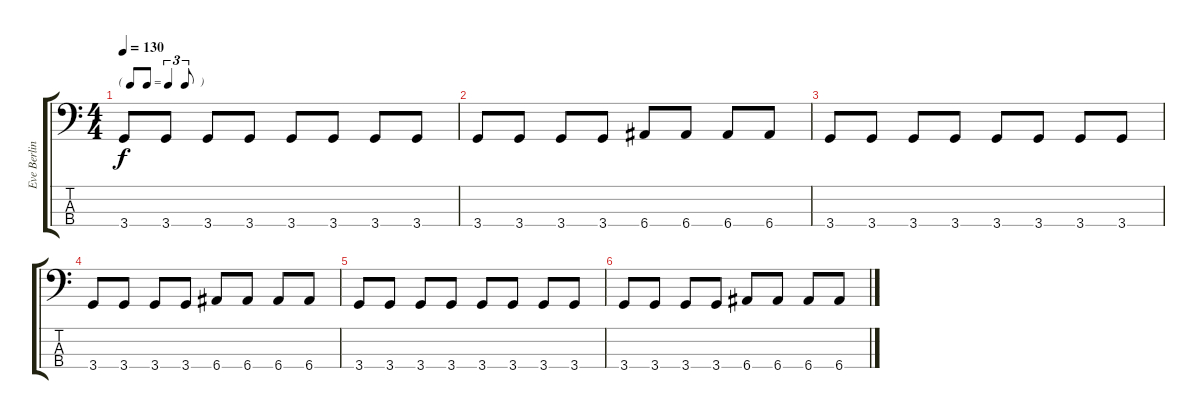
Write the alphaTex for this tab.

\track ("Eve Berlin" "Eve Berlin") {instrument electricbasspick}
\staff {score tabs}
\tuning (G2 D2 A1 E1) {hide}
\ts (4 4)
\tf triplet8th
\tempo 130
\clef f4
\ks c
3.4.8{dy f} 3.4.8 3.4.8 3.4.8 3.4.8 3.4.8 3.4.8 3.4.8 |
3.4.8 3.4.8 3.4.8 3.4.8 6.4.8 6.4.8 6.4.8 6.4.8 |
3.4.8 3.4.8 3.4.8 3.4.8 3.4.8 3.4.8 3.4.8 3.4.8 |
3.4.8 3.4.8 3.4.8 3.4.8 6.4.8 6.4.8 6.4.8 6.4.8 |
3.4.8 3.4.8 3.4.8 3.4.8 3.4.8 3.4.8 3.4.8 3.4.8 |
3.4.8 3.4.8 3.4.8 3.4.8 6.4.8 6.4.8 6.4.8 6.4.8
